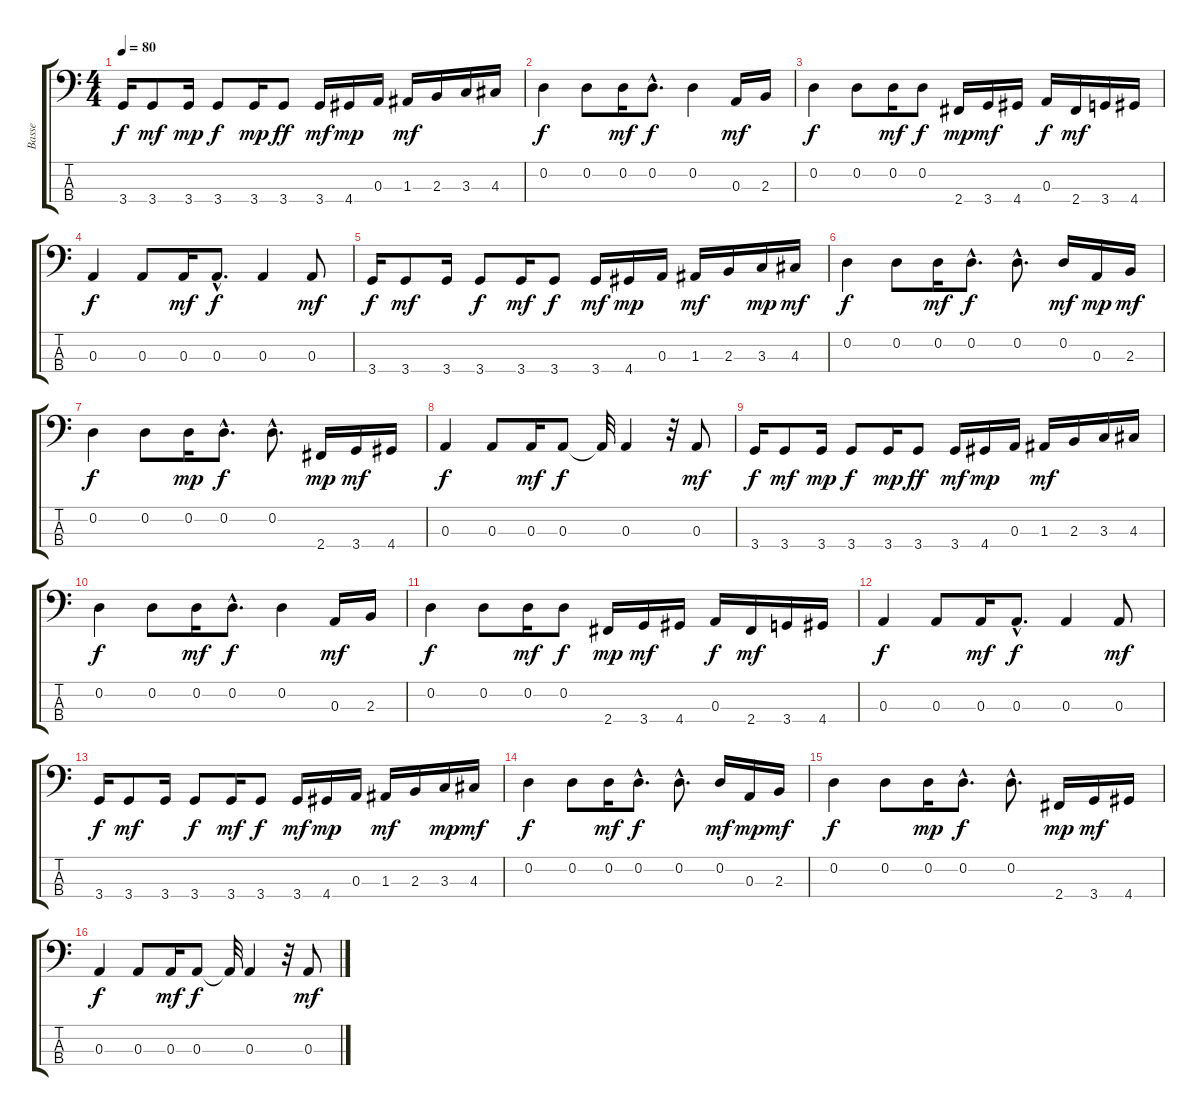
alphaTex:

\track ("Basse   " "Basse   ") {instrument electricbassfinger}
\staff {score tabs}
\tuning (G2 D2 A1 E1) {hide}
\ts (4 4)
\tempo 80
\clef f4
\ks c
3.4.16{dy f} 3.4.8{dy mf} 3.4.16{dy mp} 3.4.8{dy f} 3.4.16{dy mp} 3.4.8{dy ff} 3.4.16{dy mf} 4.4.16{dy mp} 0.3.16 1.3.16{dy mf} 2.3.16 3.3.16 4.3.16 |
0.2.4{dy f} 0.2.8 0.2.16{dy mf} 0.2{hac}.8{d dy f} 0.2.4 0.3.16{dy mf} 2.3.16 |
0.2.4{dy f} 0.2.8 0.2.16{dy mf} 0.2.8{dy f} 2.4.16{dy mp} 3.4.16{dy mf} 4.4.16 0.3.16{dy f} 2.4.16{dy mf} 3.4.16 4.4.16 |
0.3.4{dy f} 0.3.8 0.3.16{dy mf} 0.3{hac}.8{d dy f} 0.3.4 0.3.8{dy mf} |
3.4.16{dy f} 3.4.8{dy mf} 3.4.16 3.4.8{dy f} 3.4.16{dy mf} 3.4.8{dy f} 3.4.16{dy mf} 4.4.16{dy mp} 0.3.16 1.3.16{dy mf} 2.3.16 3.3.16{dy mp} 4.3.16{dy mf} |
0.2.4{dy f} 0.2.8 0.2.16{dy mf} 0.2{hac}.8{d dy f} 0.2{hac}.8{d} 0.2.16{dy mf} 0.3.16{dy mp} 2.3.16{dy mf} |
0.2.4{dy f} 0.2.8 0.2.16{dy mp} 0.2{hac}.8{d dy f} 0.2{hac}.8{d} 2.4.16{dy mp} 3.4.16{dy mf} 4.4.16 |
0.3.4{dy f} 0.3.8 0.3.16{dy mf} 0.3.8{dy f} 0.3{t}.32 0.3.4 r.32 0.3.8{dy mf} |
3.4.16{dy f} 3.4.8{dy mf} 3.4.16{dy mp} 3.4.8{dy f} 3.4.16{dy mp} 3.4.8{dy ff} 3.4.16{dy mf} 4.4.16{dy mp} 0.3.16 1.3.16{dy mf} 2.3.16 3.3.16 4.3.16 |
0.2.4{dy f} 0.2.8 0.2.16{dy mf} 0.2{hac}.8{d dy f} 0.2.4 0.3.16{dy mf} 2.3.16 |
0.2.4{dy f} 0.2.8 0.2.16{dy mf} 0.2.8{dy f} 2.4.16{dy mp} 3.4.16{dy mf} 4.4.16 0.3.16{dy f} 2.4.16{dy mf} 3.4.16 4.4.16 |
0.3.4{dy f} 0.3.8 0.3.16{dy mf} 0.3{hac}.8{d dy f} 0.3.4 0.3.8{dy mf} |
3.4.16{dy f} 3.4.8{dy mf} 3.4.16 3.4.8{dy f} 3.4.16{dy mf} 3.4.8{dy f} 3.4.16{dy mf} 4.4.16{dy mp} 0.3.16 1.3.16{dy mf} 2.3.16 3.3.16{dy mp} 4.3.16{dy mf} |
0.2.4{dy f} 0.2.8 0.2.16{dy mf} 0.2{hac}.8{d dy f} 0.2{hac}.8{d} 0.2.16{dy mf} 0.3.16{dy mp} 2.3.16{dy mf} |
0.2.4{dy f} 0.2.8 0.2.16{dy mp} 0.2{hac}.8{d dy f} 0.2{hac}.8{d} 2.4.16{dy mp} 3.4.16{dy mf} 4.4.16 |
0.3.4{dy f} 0.3.8 0.3.16{dy mf} 0.3.8{dy f} 0.3{t}.32 0.3.4 r.32 0.3.8{dy mf}
